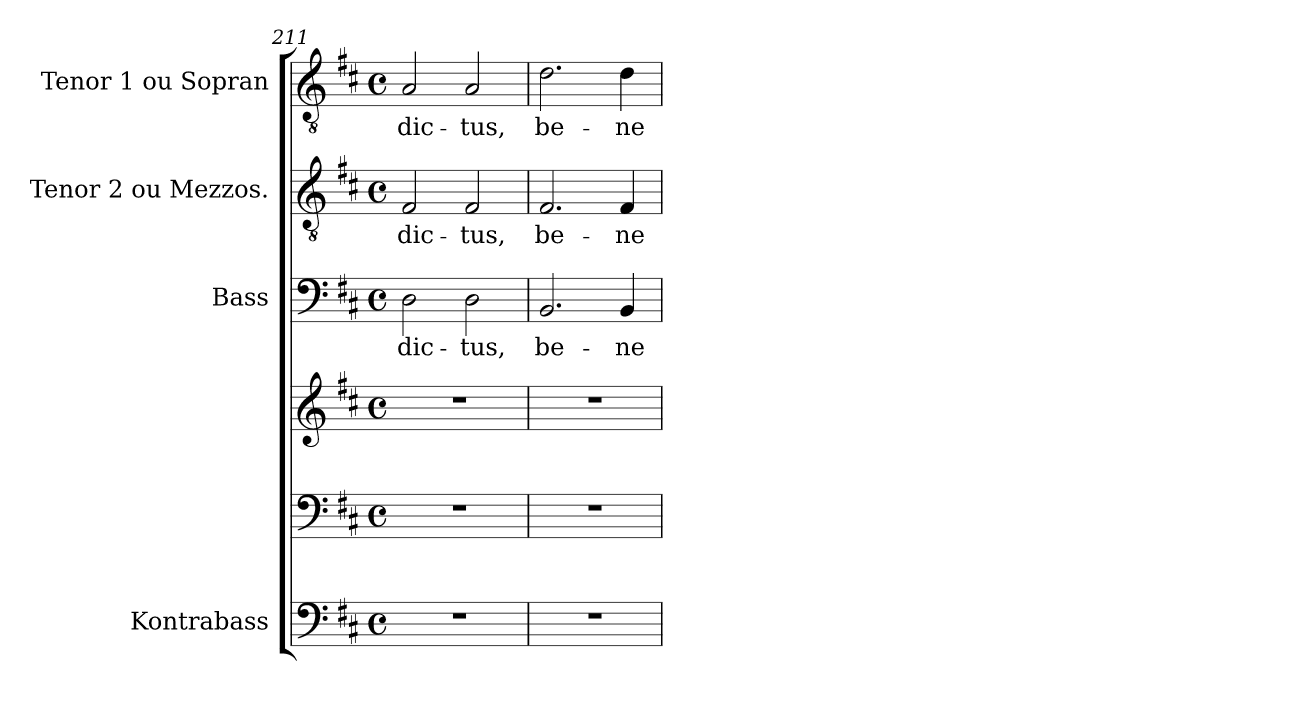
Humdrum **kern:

**kern	**kern	**kern	**kern	**text	**kern	**text	**kern	**text
*part5	*part4	*part4	*part3	*part3	*part2	*part2	*part1	*part1
*staff6	*staff5	*staff4	*staff3	*staff3	*staff2	*staff2	*staff1	*staff1
*I"Kontrabass	*	*	*I"Bass	*	*I"Tenor 2 ou Mezzos.	*	*I"Tenor 1 ou Sopran	*
*I'Kb.	*	*	*	*	*	*	*	*
*clefF4	*clefF4	*clefG2	*clefF4	*	*clefGv2	*	*clefGv2	*
*ITrd7c12	*	*	*	*	*	*	*	*
*k[f#c#]	*k[f#c#]	*k[f#c#]	*k[f#c#]	*	*k[f#c#]	*	*k[f#c#]	*
*D:	*D:	*D:	*D:	*	*D:	*	*D:	*
*M4/4	*M4/4	*M4/4	*M4/4	*	*M4/4	*	*M4/4	*
*met(c)	*met(c)	*met(c)	*met(c)	*	*met(c)	*	*met(c)	*
=211	=211	=211	=211	=211	=211	=211	=211	=211
!	!	!	!	!LO:LY:b	!	!LO:LY:b	!	!LO:LY:b
1r	1r	1r	2D\	-dic-	2F#/	-dic-	2A/	-dic-
!	!	!	!	!LO:LY:b	!	!LO:LY:b	!	!LO:LY:b
.	.	.	2D\	-tus,	2F#/	-tus,	2A/	-tus,
=212	=212	=212	=212	=212	=212	=212	=212	=212
!	!	!	!	!LO:LY:b	!	!LO:LY:b	!	!LO:LY:b
1r	1r	1r	2.BB/	be-	2.F#/	be-	2.d\	be-
!	!	!	!	!LO:LY:b	!	!LO:LY:b	!	!LO:LY:b
.	.	.	4BB/	-ne-	4F#/	-ne-	4d\	-ne-
=	=	=	=	=	=	=	=	=
*-	*-	*-	*-	*-	*-	*-	*-	*-
